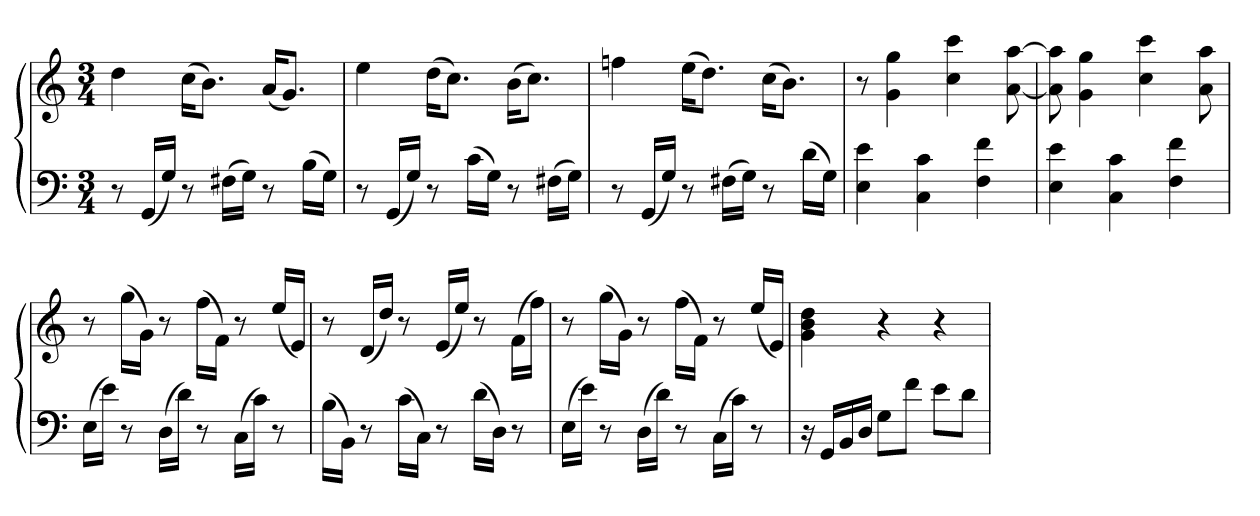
**kern	**kern
*part1	*part1
*staff2	*staff1
*clefF4	*clefG2
*k[]	*k[]
*M3/4	*M3/4
=	=
8r	4dd
(16GGLL	.
16GJJ)	.
8r	(16ccKL
.	8.bJ)
(16F#XLL	.
16GJJ)	.
8r	(16aKL
.	8.gJ)
(16BLL	.
16GJJ)	.
=	=
8r	4ee
(16GGLL	.
16GJJ)	.
8r	(16ddKL
.	8.ccJ)
(16cLL	.
16GJJ)	.
8r	(16bKL
.	8.ccJ)
(16F#XLL	.
16GJJ)	.
=	=
8r	4ffn
(16GGLL	.
16GJJ)	.
8r	(16eeKL
.	8.ddJ)
(16F#XLL	.
16GJJ)	.
8r	(16ccKL
.	8.bJ)
(16dLL	.
16GJJ)	.
=	=
4E 4e	8r
.	4g 4gg
4C 4c	.
.	4cc 4ccc
4F 4f	.
.	[8a [8aa
=	=
4E 4e	8a] 8aa]
.	4g 4gg
4C 4c	.
.	4cc 4ccc
4F 4f	.
.	8a 8aa
=	=
(16ELL	8r
16eJJ)	.
8r	(16ggLL
.	16gJJ)
(16DLL	8r
16dJJ)	.
8r	(16ffLL
.	16fJJ)
(16CLL	8r
16cJJ)	.
8r	(16eeLL
.	16eJJ)
=	=
(16BLL	8r
16BBJJ)	.
8r	(16dLL
.	16ddJJ)
(16cLL	8r
16CJJ)	.
8r	(16eLL
.	16eeJJ)
(16dLL	8r
16DJJ)	.
8r	(16fLL
.	16ffJJ)
=	=
(16ELL	8r
16eJJ)	.
8r	(16ggLL
.	16gJJ)
(16DLL	8r
16dJJ)	.
8r	(16ffLL
.	16fJJ)
(16CLL	8r
16cJJ)	.
8r	(16eeLL
.	16eJJ)
=	=
16r	4g 4b 4dd
16GGLL	.
16BB	.
16DJJ	.
8GL	4r
8fJ	.
8eL	4r
8dJ	.
=	=
*-	*-
